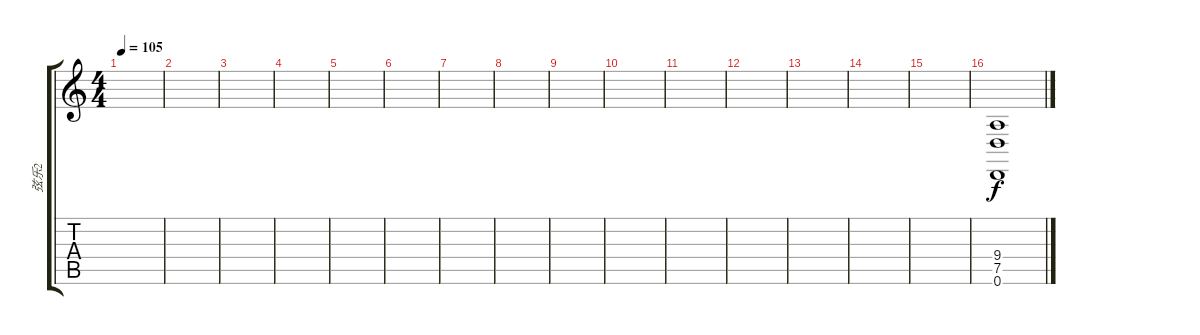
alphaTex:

\track ("弦乐2" "弦乐2") {instrument stringensemble1}
\staff {score tabs}
\tuning (D4 A3 F3 C3 G2 D2) {hide}
\ts (4 4)
\tempo 105
\clef g2
\ks c
|
|
|
|
|
|
|
|
|
|
|
|
|
|
|
(9.4 7.5 0.6).1
